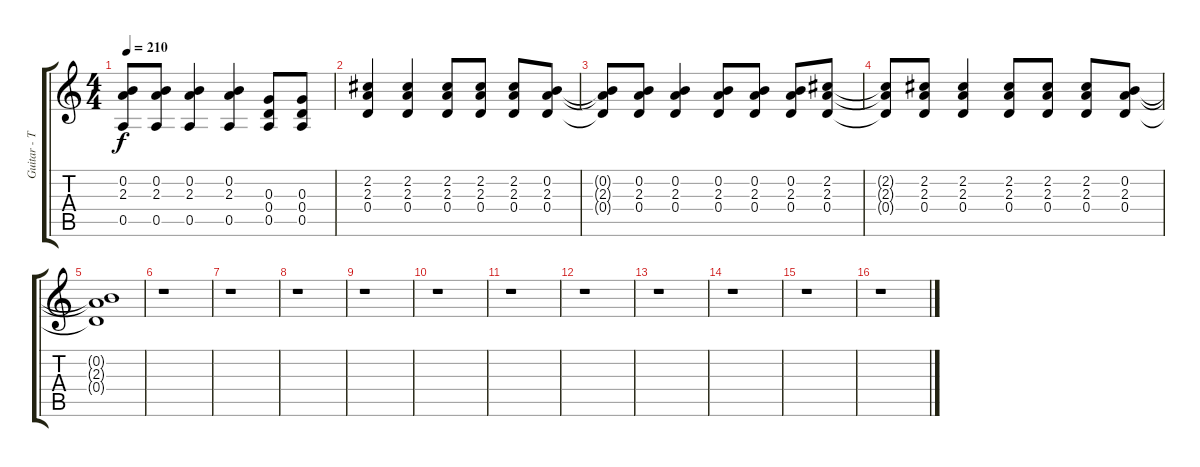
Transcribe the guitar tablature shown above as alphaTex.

\track ("Guitar - Tom Mattew Delonge" "Guitar - T") {instrument overdrivenguitar}
\staff {score tabs}
\tuning (E4 B3 G3 D3 A2 E2) {hide}
\ts (4 4)
\tempo 210
\clef g2
\ks c
(0.2{t} 2.3{t} 0.5{t}).8{dy f} (0.2 2.3 0.5).8 (0.2 2.3 0.5).4 (0.2 2.3 0.5).4 (0.3 0.4 0.5).8 (0.3 0.4 0.5).8 |
(2.2 2.3 0.4).4 (2.2 2.3 0.4).4 (2.2 2.3 0.4).8 (2.2 2.3 0.4).8 (2.2 2.3 0.4).8 (0.2 2.3 0.4).8 |
(0.2{t} 2.3{t} 0.4{t}).8 (0.2 2.3 0.4).8 (0.2 2.3 0.4).4 (0.2 2.3 0.4).8 (0.2 2.3 0.4).8 (0.2 2.3 0.4).8 (2.2 2.3 0.4).8 |
(2.2{t} 2.3{t} 0.4{t}).8 (2.2 2.3 0.4).8 (2.2 2.3 0.4).4 (2.2 2.3 0.4).8 (2.2 2.3 0.4).8 (2.2 2.3 0.4).8 (0.2 2.3 0.4).8 |
(0.2{t} 2.3{t} 0.4{t}).1 |
r.1 |
r.1 |
r.1 |
r.1 |
r.1 |
r.1 |
r.1 |
r.1 |
r.1 |
r.1 |
r.1
